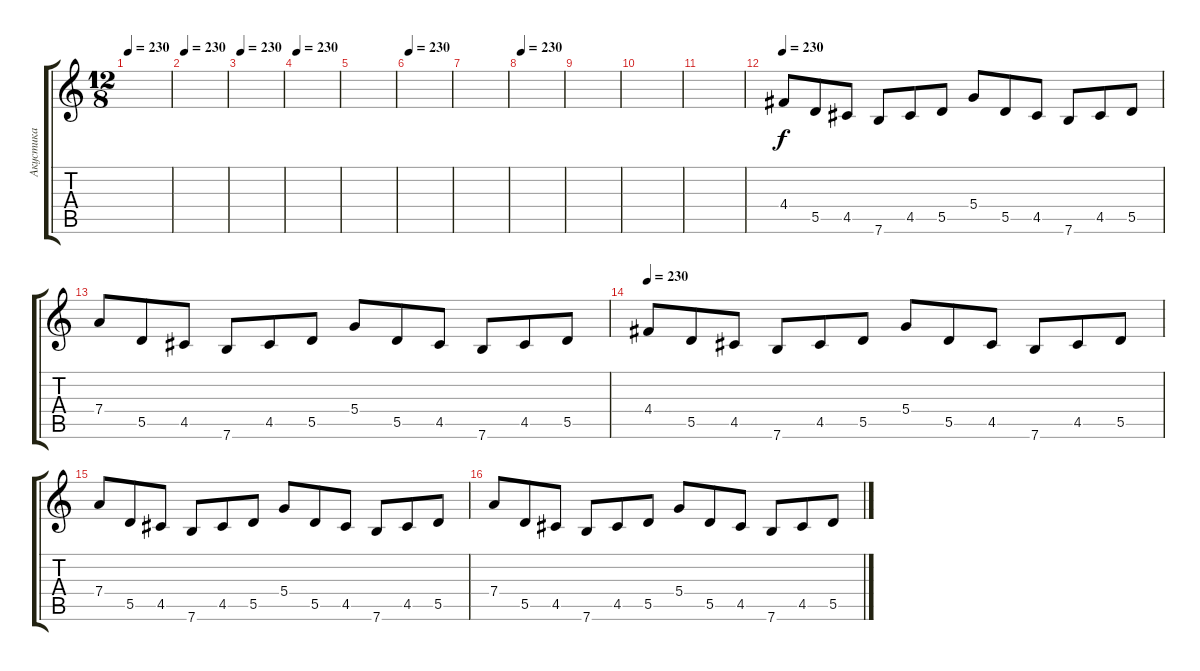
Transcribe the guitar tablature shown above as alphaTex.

\track ("Акустика" "Акустика") {instrument acousticguitarsteel}
\staff {score tabs}
\tuning (E4 B3 G3 D3 A2 E2) {hide}
\ts (12 8)
\tempo 230
\clef g2
\ks c
|
\tempo 230
|
\tempo 230
|
\tempo 230
|
|
\tempo 230
|
|
\tempo 230
|
|
|
|
\tempo 230
4.4.8{balance 8} 5.5.8 4.5.8 7.6.8 4.5.8 5.5.8 5.4.8 5.5.8 4.5.8 7.6.8 4.5.8 5.5.8 |
7.4.8 5.5.8 4.5.8 7.6.8 4.5.8 5.5.8 5.4.8 5.5.8 4.5.8 7.6.8 4.5.8 5.5.8 |
\tempo 230
4.4.8{balance 8} 5.5.8 4.5.8 7.6.8 4.5.8 5.5.8 5.4.8 5.5.8 4.5.8 7.6.8 4.5.8 5.5.8 |
7.4.8 5.5.8 4.5.8 7.6.8 4.5.8 5.5.8 5.4.8 5.5.8 4.5.8 7.6.8 4.5.8 5.5.8 |
7.4.8 5.5.8 4.5.8 7.6.8 4.5.8 5.5.8 5.4.8 5.5.8 4.5.8 7.6.8 4.5.8 5.5.8
